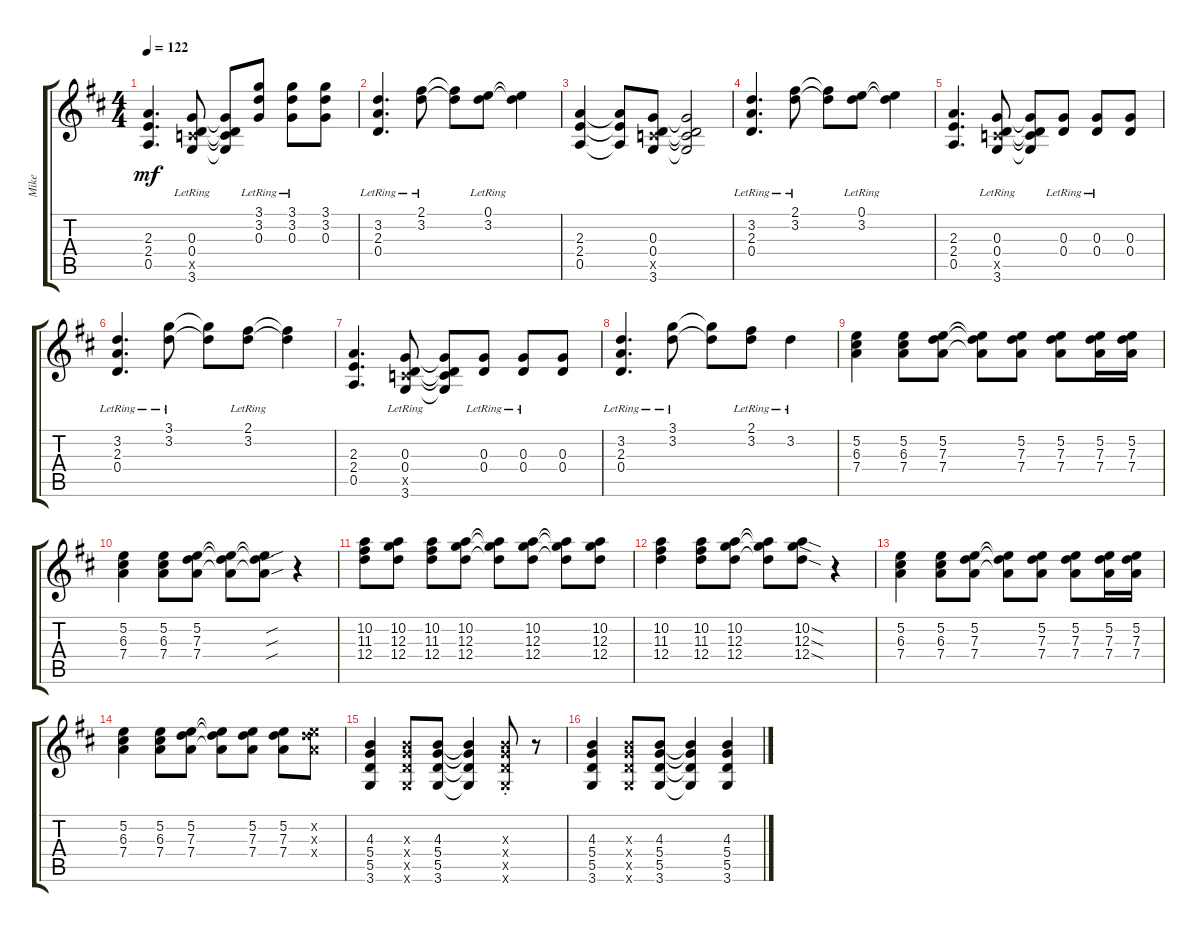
\track ("Mike" "Mike") {instrument distortionguitar}
\staff {score tabs}
\tuning (E4 B3 G3 D3 A2 E2) {hide}
\ts (4 4)
\tempo 122
\clef g2
\ks d
(2.3 2.4 0.5).4{d dy mf} (0.3{lr} 0.4{lr} 3.5{x} 3.6{lr}).8 (0.3{t} 0.4{t} 3.5{t} 3.6{t}).8 (3.1{lr} 3.2{lr} 0.3{lr}).8 (3.1{lr} 3.2{lr} 0.3{lr}).8 (3.1 3.2 0.3).8 |
(3.2{lr} 2.3{lr} 0.4{lr}).4{d} (2.1{lr} 3.2{lr}).8 (2.1{t} 3.2{t}).8 (0.1{lr} 3.2{lr}).8 (0.1{t} 3.2{t}).4 |
(2.3 2.4 0.5).4 (2.3{t} 2.4{t} 0.5{t}).8 (0.3 0.4 3.5{x} 3.6).8 (0.3{t} 0.4{t} 3.5{t} 3.6{t}).2 |
(3.2{lr} 2.3{lr} 0.4{lr}).4{d} (2.1{lr} 3.2{lr}).8 (2.1{t} 3.2{t}).8 (0.1{lr} 3.2{lr}).8 (0.1{t} 3.2{t}).4 |
(2.3 2.4 0.5).4{d} (0.3{lr} 0.4{lr} 3.5{x} 3.6{lr}).8 (0.3{t} 0.4{t} 3.5{t} 3.6{t}).8 (0.3{lr} 0.4{lr}).8 (0.3{lr} 0.4{lr}).8 (0.3 0.4).8 |
(3.2{lr} 2.3{lr} 0.4{lr}).4{d} (3.1{lr} 3.2{lr}).8 (3.1{t} 3.2{t}).8 (2.1{lr} 3.2{lr}).8 (2.1{t} 3.2{t}).4 |
(2.3 2.4 0.5).4{d} (0.3{lr} 0.4{lr} 3.5{x} 3.6{lr}).8 (0.3{t} 0.4{t} 3.5{t} 3.6{t}).8 (0.3{lr} 0.4{lr}).8 (0.3{lr} 0.4{lr}).8 (0.3 0.4).8 |
(3.2{lr} 2.3{lr} 0.4{lr}).4{d} (3.1{lr} 3.2{lr}).8 (3.1{t} 3.2{t}).8 (2.1{lr} 3.2{lr}).8 3.2{lr}.4 |
(5.2 6.3 7.4).4 (5.2 6.3 7.4).8 (5.2 7.3 7.4).8 (5.2{t} 7.3{t} 7.4{t}).8 (5.2 7.3 7.4).8 (5.2 7.3 7.4).8 (5.2 7.3 7.4).16 (5.2 7.3 7.4).16 |
(5.2 6.3 7.4).4 (5.2 6.3 7.4).8 (5.2 7.3 7.4).8 (5.2{t} 7.3{t} 7.4{t}).8 (5.2{sou t} 7.3{sou t} 7.4{sou t}).8 r.4 |
(10.2 11.3 12.4).8 (10.2 12.3 12.4).8 (10.2 11.3 12.4).8 (10.2 12.3 12.4).8 (10.2{t} 12.3{t} 12.4{t}).8 (10.2 12.3 12.4).8 (10.2{t} 12.3{t} 12.4{t}).8 (10.2 12.3 12.4).8 |
(10.2 11.3 12.4).4 (10.2 11.3 12.4).8 (10.2 12.3 12.4).8 (10.2{t} 12.3{t} 12.4{t}).8 (10.2{sod} 12.3{sod} 12.4{sod}).8 r.4 |
(5.2 6.3 7.4).4 (5.2 6.3 7.4).8 (5.2 7.3 7.4).8 (5.2{t} 7.3{t} 7.4{t}).8 (5.2 7.3 7.4).8 (5.2 7.3 7.4).8 (5.2 7.3 7.4).16 (5.2 7.3 7.4).16 |
(5.2 6.3 7.4).4 (5.2 6.3 7.4).8 (5.2 7.3 7.4).8 (5.2{t} 7.3{t} 7.4{t}).8 (5.2 7.3 7.4).8 (5.2 7.3 7.4).8 (5.2{x} 7.3{x} 7.4{x}).8 |
(4.3 5.4 5.5 3.6).4 (4.3{x} 5.4{x} 5.5{x} 3.6{x}).8 (4.3 5.4 5.5 3.6).8 (4.3{t} 5.4{t} 5.5{t} 3.6{t}).4 (4.3{st x} 5.4{st x} 5.5{st x} 3.6{st x}).8 r.8 |
(4.3 5.4 5.5 3.6).4 (4.3{x} 5.4{x} 5.5{x} 3.6{x}).8 (4.3 5.4 5.5 3.6).8 (4.3{t} 5.4{t} 5.5{t} 3.6{t}).4 (4.3 5.4 5.5 3.6).4
